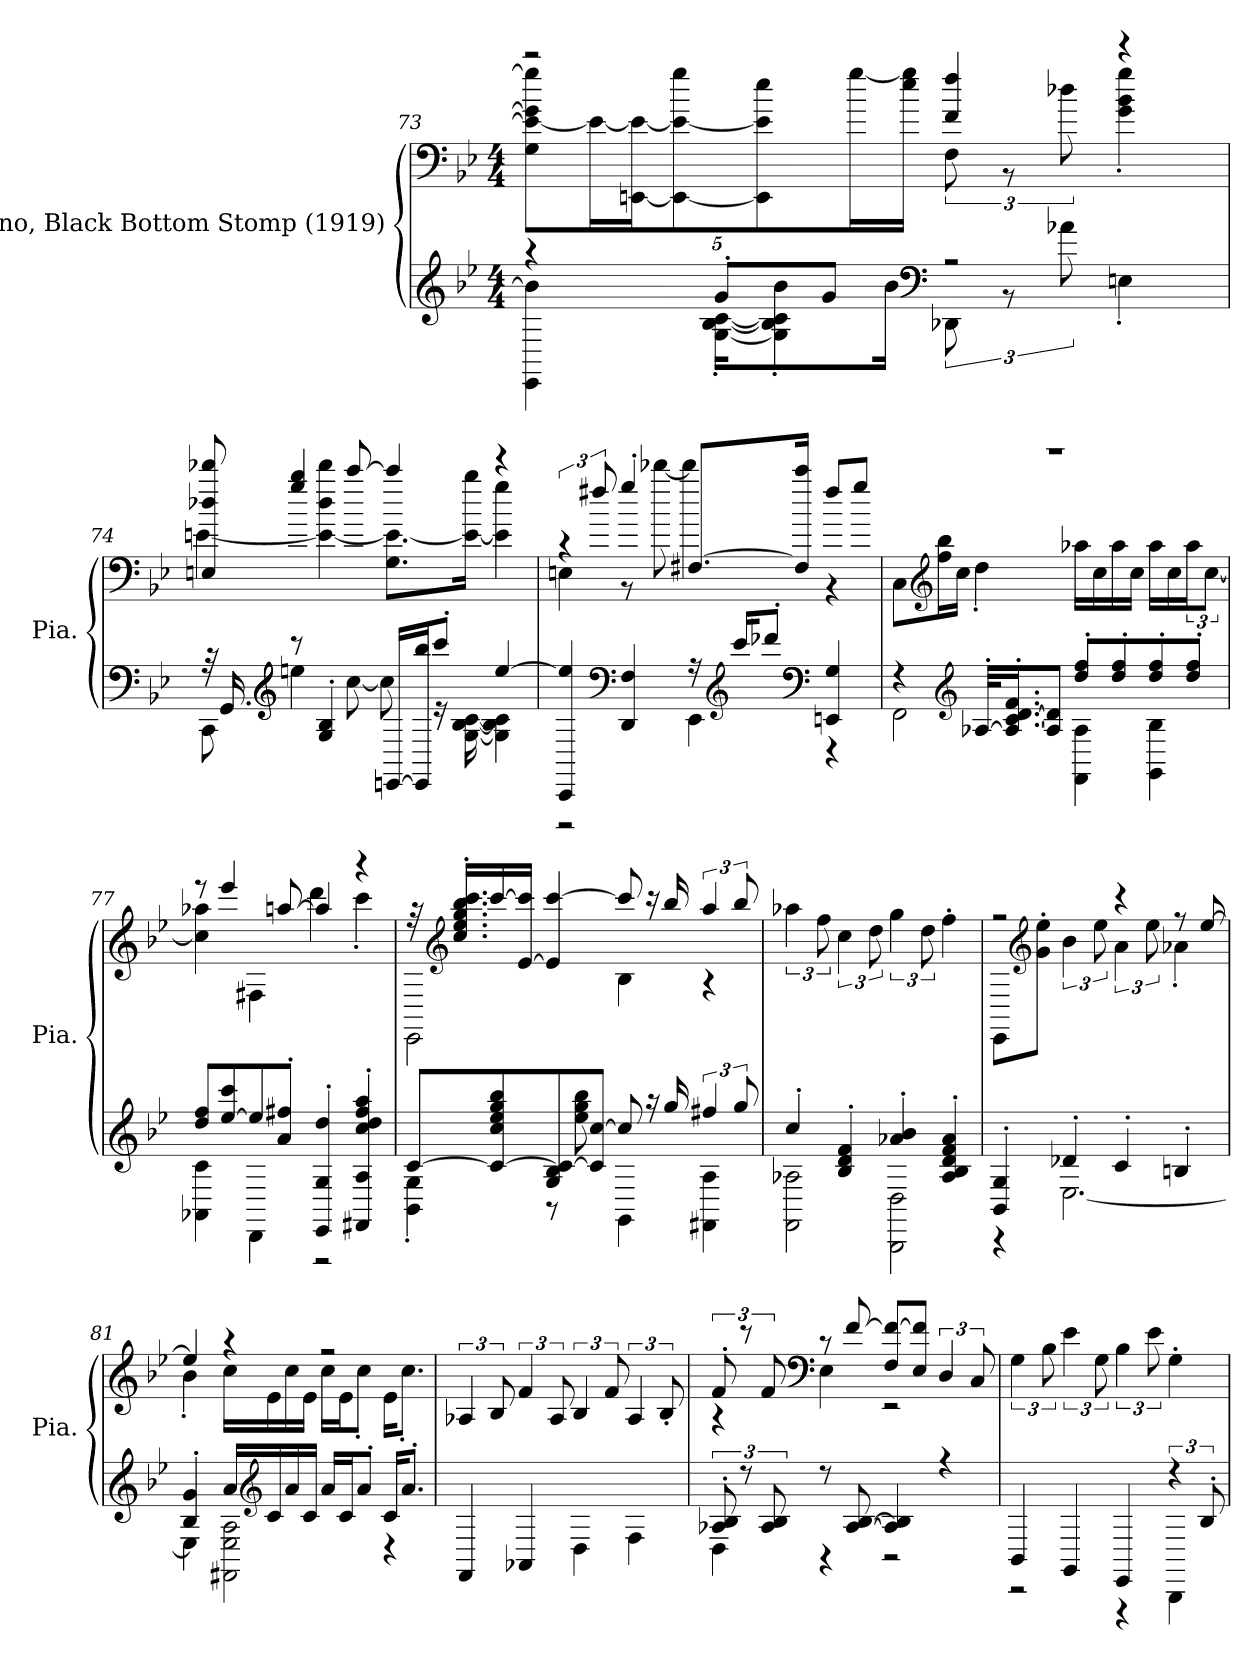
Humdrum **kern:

**kern	**kern
*part1	*part1
*staff2	*staff1
*I"Piano, Black Bottom Stomp (1919)	*
*I'Pia.	*
!!LO:LB:g=z
*clefG2	*clefF4
*k[b-e-]	*k[b-e-]
*M4/4	*M4/4
=73	=73
*^	*^
*	*	*	*Xbrackettup
4r	4EE-\ 4b-\]	2r	10G\ 10e-\_ 10g\] 10gg\]L
.	.	.	20e-\L_
.	.	.	[20EEn\ 20e-\_J
.	.	.	10EE\_ 10e-\_ 10gg\
8g'/L	[16G\' [16B-\' [16c\'KL	.	.
.	.	.	10EE\] 10e-\] 10ee-\
.	8G\]' 8B-\]' 8c\]' 8b-\'	.	.
8g/J	.	.	.
.	.	.	[20gg\L
.	16b-\Jk	.	.
.	.	.	20ee-\ 20gg\]JJ
*clefF4	*	*	*
*	*	*	*brackettup
2r	12DD-X\	4f/ 4ff/	12F\
.	12r	.	12r
.	12a-X\	.	12dd-X\
.	4En'\	4r	4g\' 4b-\' 4gg\'
=74	=74	=74	=74
32r	8CC\	8En/ 8dd-X/ 8ddd-X/	[4en\
16.GG/	.	.	.
*clefG2	*	*	*
8r	4een\	4gg/ 4bb-/	.
4G/' 4B-/'	.	.	4e\_ 4dd-\ 4ddd-\
.	[8cc\	[8ccc/	.
[16EEn/LL	8cc\]	4ccc/]	8.G\ 8.e\_L
16EE/] 16bb-/J	.	.	.
8ccc'/J	16r	.	.
.	[16G\ [16B-\ [16c\	.	16e\_ 16bb-\Jk
[4ee/	4G\] 4B-\] 4c\]	4r	4e\] 4gg\
!!LO:LB:g=z	!!
=75	=75	=75	=75
4CC/ 4ee/]	2r	6r	4En\
.	.	12ff#X/	.
*clefF4	*	*	*
4DD/ 4F/	.	4gg'/	8r
.	.	.	[8ddd-X\
16r	4EE-\	[8.F#X/L	4ddd-\]
*clefG2	*	*	*
16ccc/KL	.	.	.
8ddd-X'/J	.	.	.
.	.	16F#/] 16ccc/Jk	.
*clefF4	*	*	*
4EEn/ 4G/	4r	8ff#/L	4r
.	.	8gg/J	.
=76	=76	=76	=76
4r	2FF\	1r	8C\L
*	*	*clefG2	*
.	.	.	16ff\ 16bb-\L
.	.	.	16cc\JJ
*clefG2	*	*	*
[32A-X'/KLL	.	.	4dd'\
16.A-/_' 16.c/' [16.d/' 16.f/'J	.	.	.
8A-/] 8d/]J	.	.	.
8dd/' 8ff/'L	4FF\ 4A-\	.	16aa-X\LL
.	.	.	16cc\
8dd/' 8ff/'	.	.	16aa-\
.	.	.	16cc\JJ
8dd/' 8ff/'	4GG\ 4B-\	.	16aa-\LL
.	.	.	16cc\
8dd/' 8ff/'J	.	.	24aa-\J
.	.	.	[12cc\J
=77	=77	=77	=77
8dd/ 8ff/L	4AA-X\ 4c\	8r	4cc\] 4aa-X\
[8ee-/ 8ccc/	.	4eee-/	.
8ee-/]	4DD\	.	4F#X\
8a/' 8ff#X/'J	.	[8aan/	.
4EE-/' 4G/' 4dd/'	2r	4aa/]	4ddd\
4FF#X/' 4A/' 4cc/' 4dd/' 4ff#/' 4aa/'	.	4r	4ccc'\
!!LO:PB:g=z	!!
=78	=78	=78	=78
[8c/L	4BB-\' 4G\'	32r	2EE-\
*	*	*clefG2	*
.	.	16.cc/' 16.ee-/' 16.gg/' 16.bb-/' 16.ccc/'LL	.
8c/_ 8cc/ 8ee-/ 8gg/ 8bb-/	.	[16ccc/	.
.	.	[16e-/ 16ccc/]JJ	.
8G/ 8B-/ 8c/_	8r	4e-/] [4ccc/	.
8c/] [8cc/J	8ee-\ 8gg\ 8bb-\	.	.
8cc/]	4GG\	8ccc/]	4B-\
16r	.	16r	.
16gg/	.	16bb-/	.
6ff#X/	4FF#X\ 4A\	6aa/	4r
12gg/	.	12bb-/	.
*	*	*v	*v
=79	=79	=79
4cc'/	2FF\ 2A-X\	6aa-X\
.	.	12ff\
4B-/' 4d/' 4f/'	.	6cc\
.	.	12dd\
4a-X/' 4b-/'	2BBB-\ 2D\	6gg\
.	.	12dd\
4A-/' 4B-/' 4d/' 4f/' 4a-/'	.	4ff'\
=80	=80	=80
*	*	*^
4BB-/' 4G/'	4r	2r	8EE-\L
*	*	*clefG2	*
.	.	.	8g\' 8ee-\'J
4d-X'/	[2.E-\	.	6b-\
.	.	.	12ee-\
4c'/	.	4r	6a\
.	.	.	12ee-\
4Bn'/	.	8r	4a-X'\
.	.	[8ee-/	.
!!LO:LB:g=z	!!
=81	=81	=81	=81
4B-/' 4g/'	4E-\]	4ee-/]	4b-'\
16a/LL	2FF#X\ 2E-\ 2A\	4r	16cc\LL
*clefG2	*	*	*
16c/	.	.	16e-\
16a/	.	.	16cc\
16c/JJ	.	.	16e-\JJ
16a/LL	.	2r	16cc\LL
16c/J	.	.	16e-\J
8a'/J	.	.	8cc'\J
16c/KL	4r	.	16e-\KL
8.a'/J	.	.	8.cc'\J
*v	*v	*	*
*	*v	*v
=82	=82
4FF/	6A-X/
.	12B-/
4AA-X/	6f/
.	12A-/
4D\	6B-/
.	12f/
4F\	6A-/
.	12B-'/
=83	=83
*^	*^
12A-X/' 12B-/'	4D\	12f'/	4r
12r	.	12r	.
12A-/ 12B-/	.	12f/	.
*	*	*clefF4	*
8r	4r	8r	4E-\
[8A-/ [8B-/	.	[8f/	.
4A-/] 4B-/]	2r	8F/ 8f/_L	2r
.	.	8E-/ 8f/]J	.
4r	.	6D/	.
.	.	12C/	.
*	*	*v	*v
!!LO:LB:g=z
=84	=84	=84
4BB-/	2r	6G\
.	.	12B-\
4GG/	.	6e-\
.	.	12G\
4EE-/	4r	6B-\
.	.	12e-\
6r	4BBB-\	4G'\
12B-'/	.	.
*v	*v	*
=	=
*-	*-
